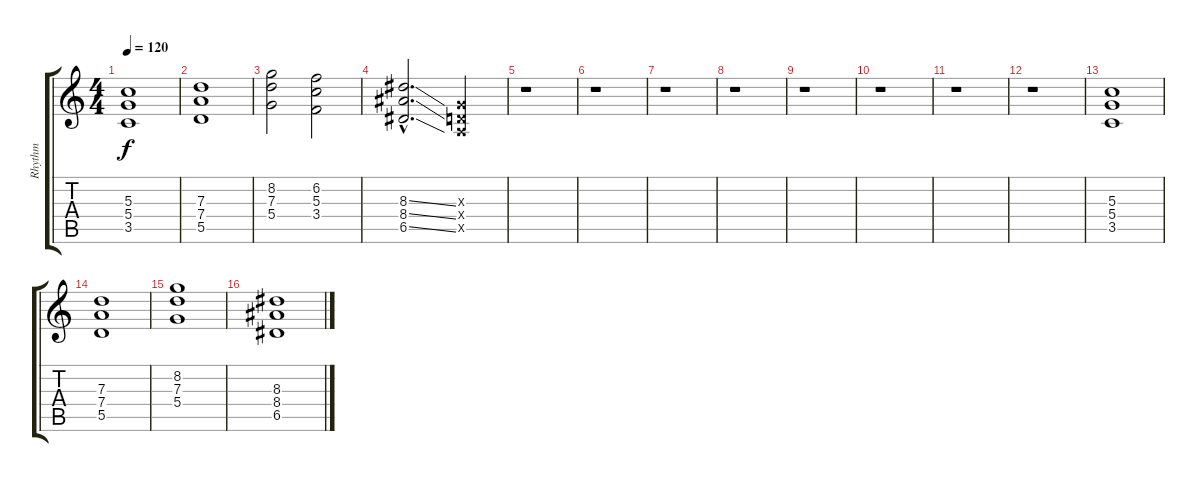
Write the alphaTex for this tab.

\track ("Rhythm" "Rhythm") {instrument distortionguitar}
\staff {score tabs}
\tuning (E4 B3 G3 D3 A2 E2) {hide}
\ts (4 4)
\tempo 120
\clef g2
\ks c
(5.3 5.4 3.5).1{dy f} |
(7.3 7.4 5.5).1 |
(8.2 7.3 5.4).2 (6.2 5.3 3.4).2 |
(8.3{ss hac} 8.4{ss hac} 6.5{ss hac}).2{d} (0.3{x} 0.4{x} 0.5{x}).4 |
r.1 |
r.1 |
r.1 |
r.1 |
r.1 |
r.1 |
r.1 |
r.1 |
(5.3 5.4 3.5).1 |
(7.3 7.4 5.5).1 |
(8.2 7.3 5.4).1 |
(8.3 8.4 6.5).1
